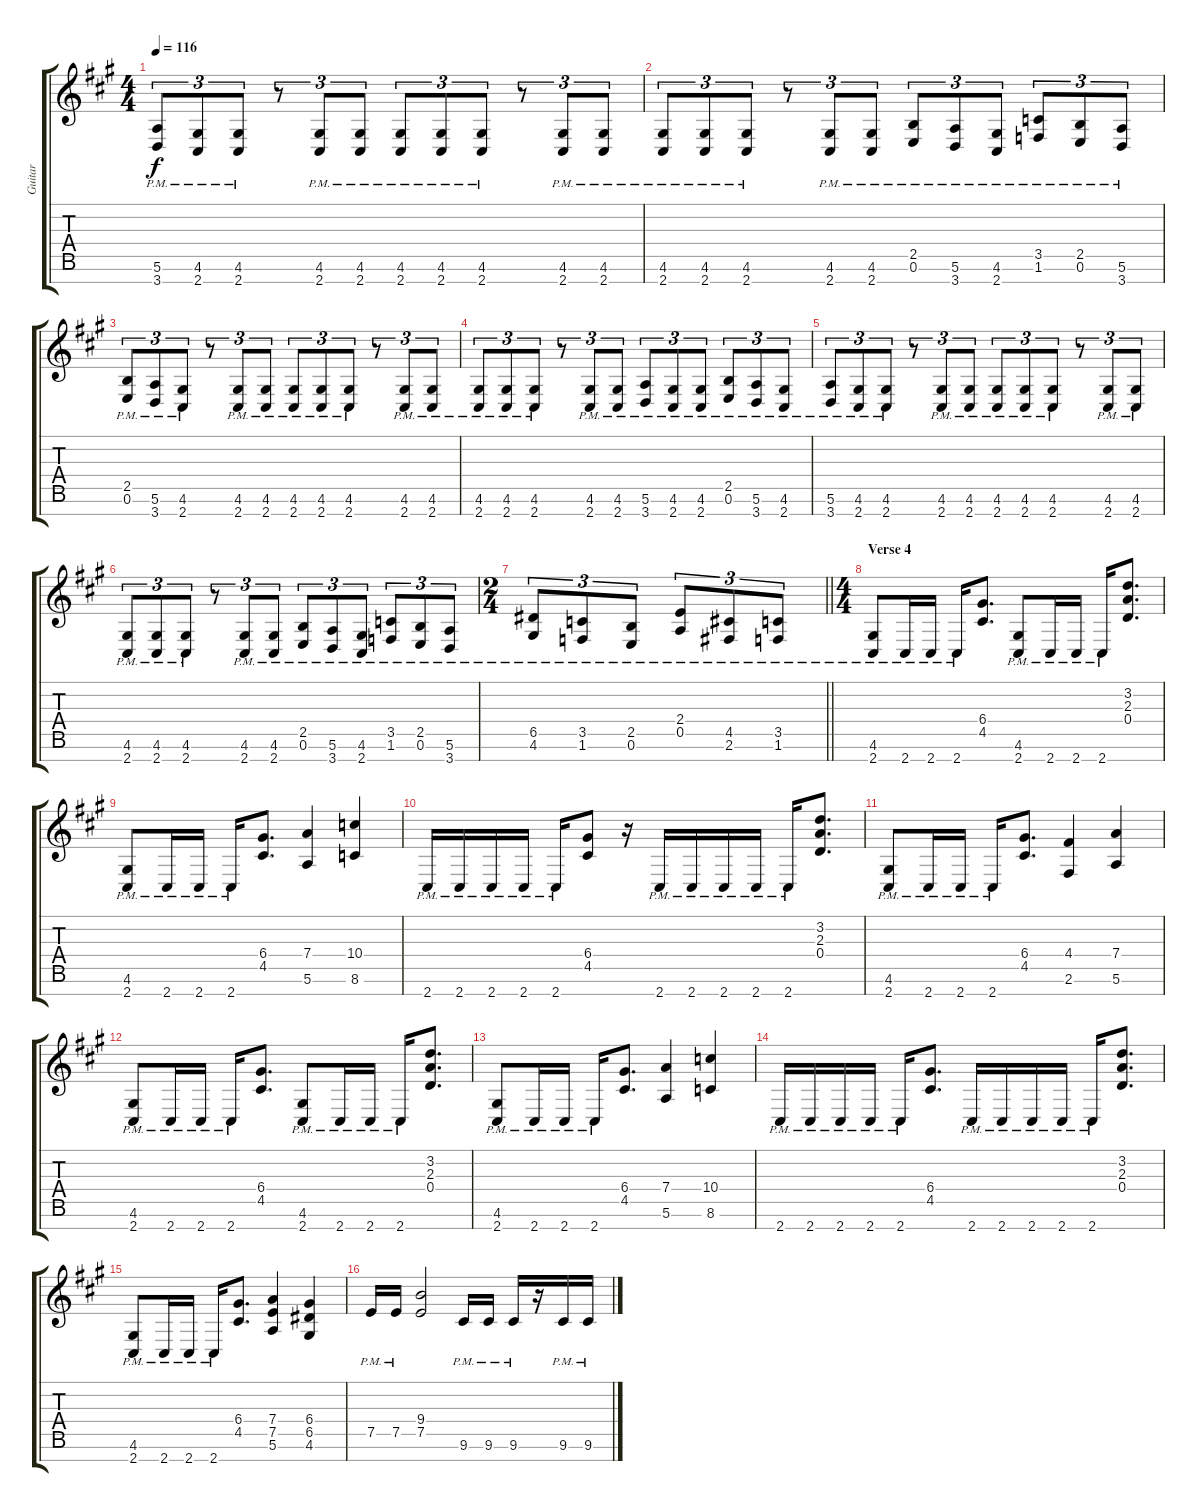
\track ("Guitar" "Guitar") {instrument distortionguitar}
\staff {score tabs}
\tuning (E4 B3 G3 D3 A2 E2 B1) {hide}
\ts (4 4)
\tempo 116
\clef g2
\ks a
(5.6{pm} 3.7{pm}).8{tu (3 2) dy f} (4.6{pm} 2.7{pm}).8{tu (3 2)} (4.6{pm} 2.7{pm}).8{tu (3 2)} r.8{tu (3 2)} (4.6{pm} 2.7{pm}).8{tu (3 2)} (4.6{pm} 2.7{pm}).8{tu (3 2)} (4.6{pm} 2.7{pm}).8{tu (3 2)} (4.6{pm} 2.7{pm}).8{tu (3 2)} (4.6{pm} 2.7{pm}).8{tu (3 2)} r.8{tu (3 2)} (4.6{pm} 2.7{pm}).8{tu (3 2)} (4.6{pm} 2.7{pm}).8{tu (3 2)} |
(4.6{pm} 2.7{pm}).8{tu (3 2)} (4.6{pm} 2.7{pm}).8{tu (3 2)} (4.6{pm} 2.7{pm}).8{tu (3 2)} r.8{tu (3 2)} (4.6{pm} 2.7{pm}).8{tu (3 2)} (4.6{pm} 2.7{pm}).8{tu (3 2)} (2.5{pm} 0.6{pm}).8{tu (3 2)} (5.6{pm} 3.7{pm}).8{tu (3 2)} (4.6{pm} 2.7{pm}).8{tu (3 2)} (3.5{pm} 1.6{pm}).8{tu (3 2)} (2.5{pm} 0.6{pm}).8{tu (3 2)} (5.6{pm} 3.7{pm}).8{tu (3 2)} |
(2.5{pm} 0.6{pm}).8{tu (3 2)} (5.6{pm} 3.7{pm}).8{tu (3 2)} (4.6{pm} 2.7{pm}).8{tu (3 2)} r.8{tu (3 2)} (4.6{pm} 2.7{pm}).8{tu (3 2)} (4.6{pm} 2.7{pm}).8{tu (3 2)} (4.6{pm} 2.7{pm}).8{tu (3 2)} (4.6{pm} 2.7{pm}).8{tu (3 2)} (4.6{pm} 2.7{pm}).8{tu (3 2)} r.8{tu (3 2)} (4.6{pm} 2.7{pm}).8{tu (3 2)} (4.6{pm} 2.7{pm}).8{tu (3 2)} |
(4.6{pm} 2.7{pm}).8{tu (3 2)} (4.6{pm} 2.7{pm}).8{tu (3 2)} (4.6{pm} 2.7{pm}).8{tu (3 2)} r.8{tu (3 2)} (4.6{pm} 2.7{pm}).8{tu (3 2)} (4.6{pm} 2.7{pm}).8{tu (3 2)} (5.6{pm} 3.7{pm}).8{tu (3 2)} (4.6{pm} 2.7{pm}).8{tu (3 2)} (4.6{pm} 2.7{pm}).8{tu (3 2)} (2.5{pm} 0.6{pm}).8{tu (3 2)} (5.6{pm} 3.7{pm}).8{tu (3 2)} (4.6{pm} 2.7{pm}).8{tu (3 2)} |
(5.6{pm} 3.7{pm}).8{tu (3 2)} (4.6{pm} 2.7{pm}).8{tu (3 2)} (4.6{pm} 2.7{pm}).8{tu (3 2)} r.8{tu (3 2)} (4.6{pm} 2.7{pm}).8{tu (3 2)} (4.6{pm} 2.7{pm}).8{tu (3 2)} (4.6{pm} 2.7{pm}).8{tu (3 2)} (4.6{pm} 2.7{pm}).8{tu (3 2)} (4.6{pm} 2.7{pm}).8{tu (3 2)} r.8{tu (3 2)} (4.6{pm} 2.7{pm}).8{tu (3 2)} (4.6{pm} 2.7{pm}).8{tu (3 2)} |
(4.6{pm} 2.7{pm}).8{tu (3 2)} (4.6{pm} 2.7{pm}).8{tu (3 2)} (4.6{pm} 2.7{pm}).8{tu (3 2)} r.8{tu (3 2)} (4.6{pm} 2.7{pm}).8{tu (3 2)} (4.6{pm} 2.7{pm}).8{tu (3 2)} (2.5{pm} 0.6{pm}).8{tu (3 2)} (5.6{pm} 3.7{pm}).8{tu (3 2)} (4.6{pm} 2.7{pm}).8{tu (3 2)} (3.5{pm} 1.6{pm}).8{tu (3 2)} (2.5{pm} 0.6{pm}).8{tu (3 2)} (5.6{pm} 3.7{pm}).8{tu (3 2)} |
\ts (2 4)
\barLineRight lightlight
(6.5{pm} 4.6{pm}).8{tu (3 2)} (3.5{pm} 1.6{pm}).8{tu (3 2)} (2.5{pm} 0.6{pm}).8{tu (3 2)} (2.4{pm} 0.5{pm}).8{tu (3 2)} (4.5{pm} 2.6{pm}).8{tu (3 2)} (3.5{pm} 1.6{pm}).8{tu (3 2)} |
\ts (4 4)
\section ("" "Verse 4")
(4.6 2.7{pm}).8 2.7{pm}.16 2.7{pm}.16 2.7{pm}.16 (6.4 4.5).8{d} (4.6{pm} 2.7{pm}).8 2.7{pm}.16 2.7{pm}.16 2.7{pm}.16 (3.2 2.3 0.4).8{d} |
(4.6{pm} 2.7{pm}).8 2.7{pm}.16 2.7{pm}.16 2.7{pm}.16 (6.4 4.5).8{d} (7.4 5.6).4 (10.4 8.6).4 |
2.7{pm}.16 2.7{pm}.16 2.7{pm}.16 2.7{pm}.16 2.7{pm}.16 (6.4 4.5).8 r.16 2.7{pm}.16 2.7{pm}.16 2.7{pm}.16 2.7{pm}.16 2.7{pm}.16 (3.2 2.3 0.4).8{d} |
(4.6{pm} 2.7{pm}).8 2.7{pm}.16 2.7{pm}.16 2.7{pm}.16 (6.4 4.5).8{d} (4.4 2.6).4 (7.4 5.6).4 |
(4.6 2.7{pm}).8 2.7{pm}.16 2.7{pm}.16 2.7{pm}.16 (6.4 4.5).8{d} (4.6{pm} 2.7{pm}).8 2.7{pm}.16 2.7{pm}.16 2.7{pm}.16 (3.2 2.3 0.4).8{d} |
(4.6{pm} 2.7{pm}).8 2.7{pm}.16 2.7{pm}.16 2.7{pm}.16 (6.4 4.5).8{d} (7.4 5.6).4 (10.4 8.6).4 |
2.7{pm}.16 2.7{pm}.16 2.7{pm}.16 2.7{pm}.16 2.7{pm}.16 (6.4 4.5).8{d} 2.7{pm}.16 2.7{pm}.16 2.7{pm}.16 2.7{pm}.16 2.7{pm}.16 (3.2 2.3 0.4).8{d} |
(4.6{pm} 2.7{pm}).8 2.7{pm}.16 2.7{pm}.16 2.7{pm}.16 (6.4 4.5).8{d} (7.4 7.5 5.6).4 (6.4 6.5 4.6).4 |
7.5{pm}.16 7.5{pm}.16 (9.4 7.5).2 9.6{pm}.16 9.6{pm}.16 9.6{pm}.16 r.16 9.6{pm}.16 9.6{pm}.16
